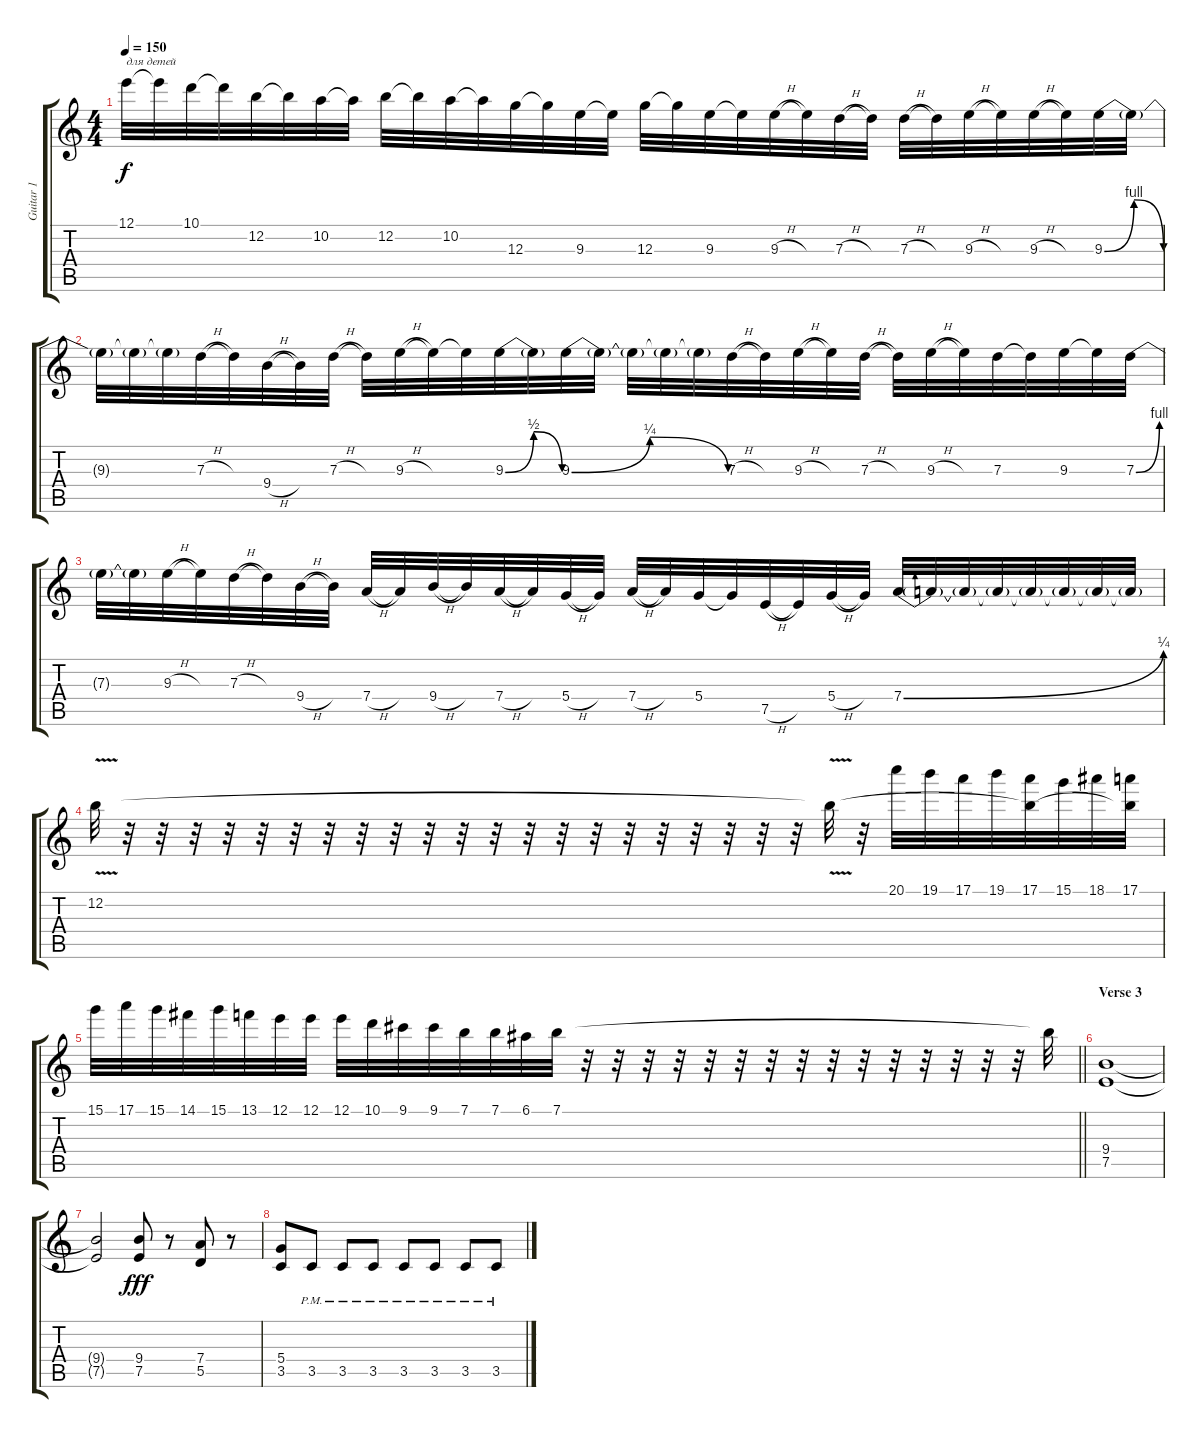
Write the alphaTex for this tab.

\track ("Guitar 1" "Guitar 1") {instrument distortionguitar}
\staff {score tabs}
\tuning (E4 B3 G3 D3 A2 E2) {hide}
\ts (4 4)
\tempo 150
\clef g2
\ks c
12.1.32{txt "для детей" dy f} 12.1{t}.32 10.1.32 10.1{t}.32 12.2.32 12.2{t}.32 10.2.32 10.2{t}.32 12.2.32 12.2{t}.32 10.2.32 10.2{t}.32 12.3.32 12.3{t}.32 9.3.32 9.3{t}.32 12.3.32 12.3{t}.32 9.3.32 9.3{t}.32 9.3{h}.32 9.3{t}.32 7.3{h}.32 7.3{t}.32 7.3{h}.32 7.3{t}.32 9.3{h}.32 9.3{t}.32 9.3{h}.32 9.3{t}.32 9.3{be (bendrelease 0 0 22 4 31 4 60 0)}.32 9.3{t}.32 |
9.3{t}.32 9.3{t}.32 9.3{t}.32 7.3{h}.32 7.3{t}.32 9.4{h}.32 9.4{t}.32 7.3{h}.32 7.3{t}.32 9.3{h}.32 9.3{t}.32 9.3{t}.32 9.3{be (bendrelease 0 0 30 2 30 2 60 0)}.32 9.3{t}.32 9.3{be (bendrelease 0 0 30 1 30 1 60 0)}.32 9.3{t}.32 9.3{t}.32 9.3{t}.32 9.3{t}.32 7.3{h}.32 7.3{t}.32 9.3{h}.32 9.3{t}.32 7.3{h}.32 7.3{t}.32 9.3{h}.32 9.3{t}.32 7.3.32 7.3{t}.32 9.3.32 9.3{t}.32 7.3{be (bend 0 0 60 4)}.32 |
7.3{t}.32 7.3{t}.32 9.3{h}.32 9.3{t}.32 7.3{h}.32 7.3{t}.32 9.4{h}.32 9.4{t}.32 7.4{h}.32 7.4{t}.32 9.4{h}.32 9.4{t}.32 7.4{h}.32 7.4{t}.32 5.4{h}.32 5.4{t}.32 7.4{h}.32 7.4{t}.32 5.4.32 5.4{t}.32 7.5{h}.32 7.5{t}.32 5.4{h}.32 5.4{t}.32 7.4{be (bend 0 0 60 1)}.32 7.4{t}.32 7.4{t}.32 7.4{t}.32 7.4{t}.32 7.4{t}.32 7.4{t}.32 7.4{t}.32 |
12.2{v}.32 r.32 r.32 r.32 r.32 r.32 r.32 r.32 r.32 r.32 r.32 r.32 r.32 r.32 r.32 r.32 r.32 r.32 r.32 r.32 r.32 r.32 12.2{t}.32 r.32 20.1.32 19.1.32 17.1.32 19.1.32 (17.1 12.2{t}).32 15.1.32 18.1.32 (17.1 12.2{t}).32 |
\barLineRight lightlight
15.1.32 17.1.32 15.1.32 14.1.32 15.1.32 13.1.32 12.1.32 12.1.32 12.1.32 10.1.32 9.1.32 9.1.32 7.1.32 7.1.32 6.1.32 7.1.32 r.32 r.32 r.32 r.32 r.32 r.32 r.32 r.32 r.32 r.32 r.32 r.32 r.32 r.32 r.32 7.1{t}.32 |
\section ("" "Verse 3")
(9.4 7.5).1 |
(9.4{t} 7.5{t}).2 (9.4 7.5).8{dy fff} r.8 (7.4 5.5).8 r.8 |
(5.4 3.5).8 3.5{pm}.8 3.5{pm}.8 3.5{pm}.8 3.5{pm}.8 3.5{pm}.8 3.5{pm}.8 3.5{pm}.8
